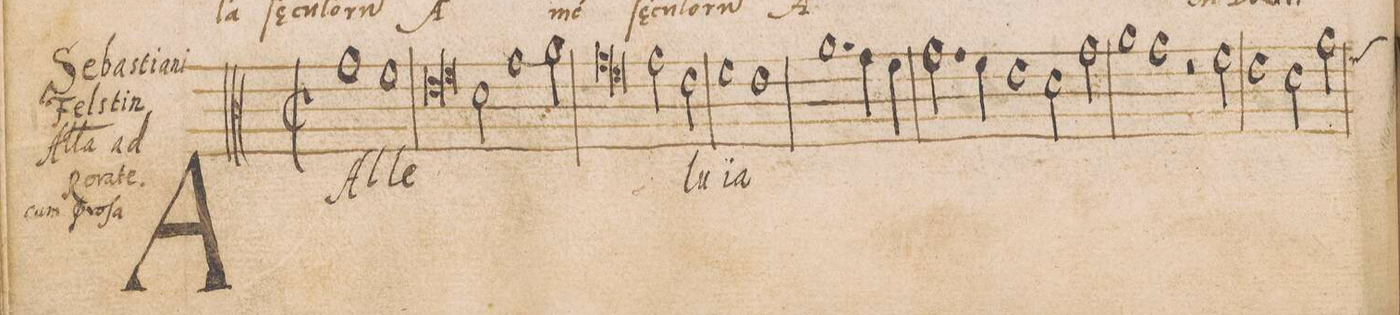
**kern	**text
*I"DISCANTVS	*
*clefC3	*
*k[]	*
*met(C|)	*
*M2/1	*
1g	Al-
1f	.
=2-	=2-
*lig	*
1e	-le-
1f	.
*Xlig	*
=3-	=3-
2d\	.
1g	.
2a\	.
=4-	=4-
*lig	*
1g	.
1f	.
*Xlig	*
=5-	=5-
2g\	.
2e\	.
1f	-lu-
=6-	=6-
1e	-ia
1.a	.
=7-	=7-
4g\	.
4f\	.
2.g\	.
4f\	.
=8-	=8-
1e	.
2d\	.
2g\	.
=9-	=9-
1a	.
1g	.
=10-	=10-
2r	.
2f\	.
1e	.
=11-	=11-
2d\	.
*custos:f	*
2g\	.
*-	*-
